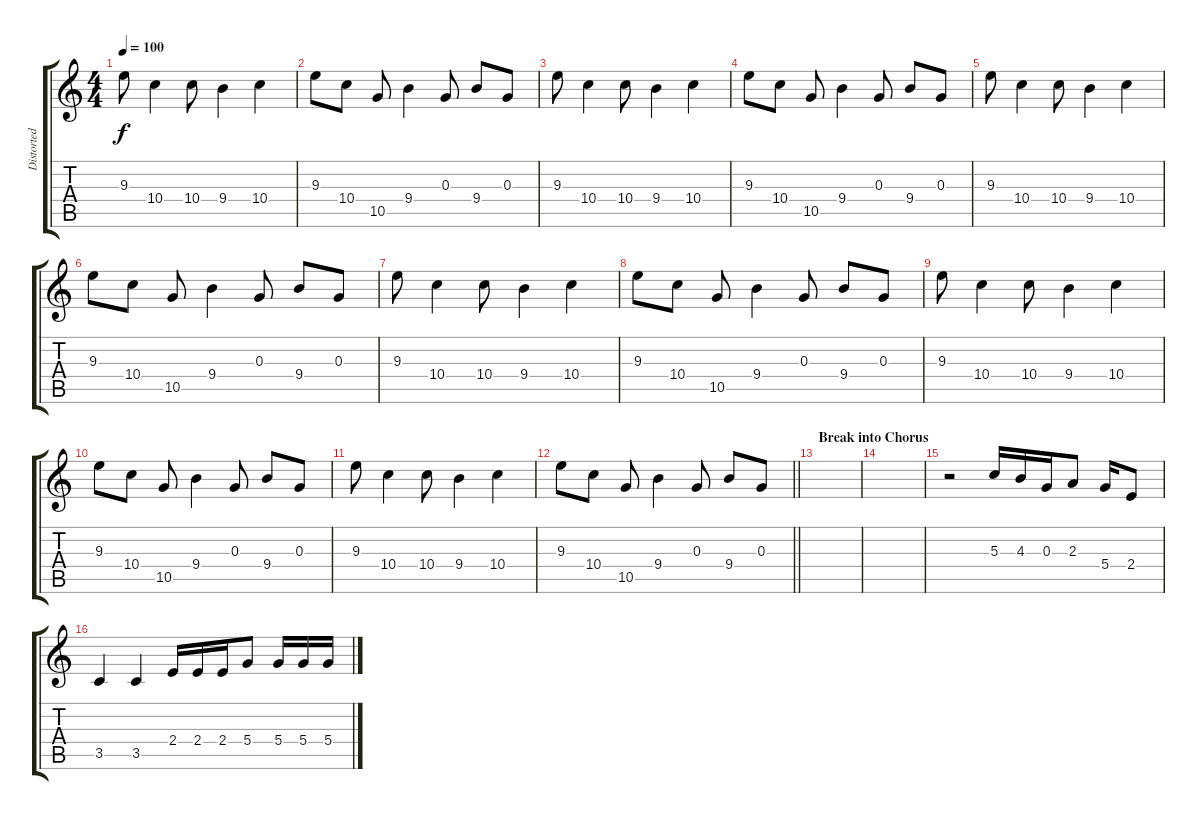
\track ("Distorted Lead" "Distorted ") {instrument distortionguitar}
\staff {score tabs}
\tuning (E4 B3 G3 D3 A2 E2) {hide}
\ts (4 4)
\tempo 100
\clef g2
\ks c
9.3.8{dy f} 10.4.4 10.4.8 9.4.4 10.4.4 |
9.3.8 10.4.8 10.5.8 9.4.4 0.3.8 9.4.8 0.3.8 |
9.3.8 10.4.4 10.4.8 9.4.4 10.4.4 |
9.3.8 10.4.8 10.5.8 9.4.4 0.3.8 9.4.8 0.3.8 |
9.3.8 10.4.4 10.4.8 9.4.4 10.4.4 |
9.3.8 10.4.8 10.5.8 9.4.4 0.3.8 9.4.8 0.3.8 |
9.3.8 10.4.4 10.4.8 9.4.4 10.4.4 |
9.3.8 10.4.8 10.5.8 9.4.4 0.3.8 9.4.8 0.3.8 |
9.3.8 10.4.4 10.4.8 9.4.4 10.4.4 |
9.3.8 10.4.8 10.5.8 9.4.4 0.3.8 9.4.8 0.3.8 |
9.3.8 10.4.4 10.4.8 9.4.4 10.4.4 |
\barLineRight lightlight
9.3.8 10.4.8 10.5.8 9.4.4 0.3.8 9.4.8 0.3.8 |
\section ("" "Break into Chorus")
|
|
r.2 5.3.16 4.3.16 0.3.16 2.3.8 5.4.16 2.4.8 |
3.5.4 3.5.4 2.4.16 2.4.16 2.4.16 5.4.8 5.4.16 5.4.16 5.4.16
